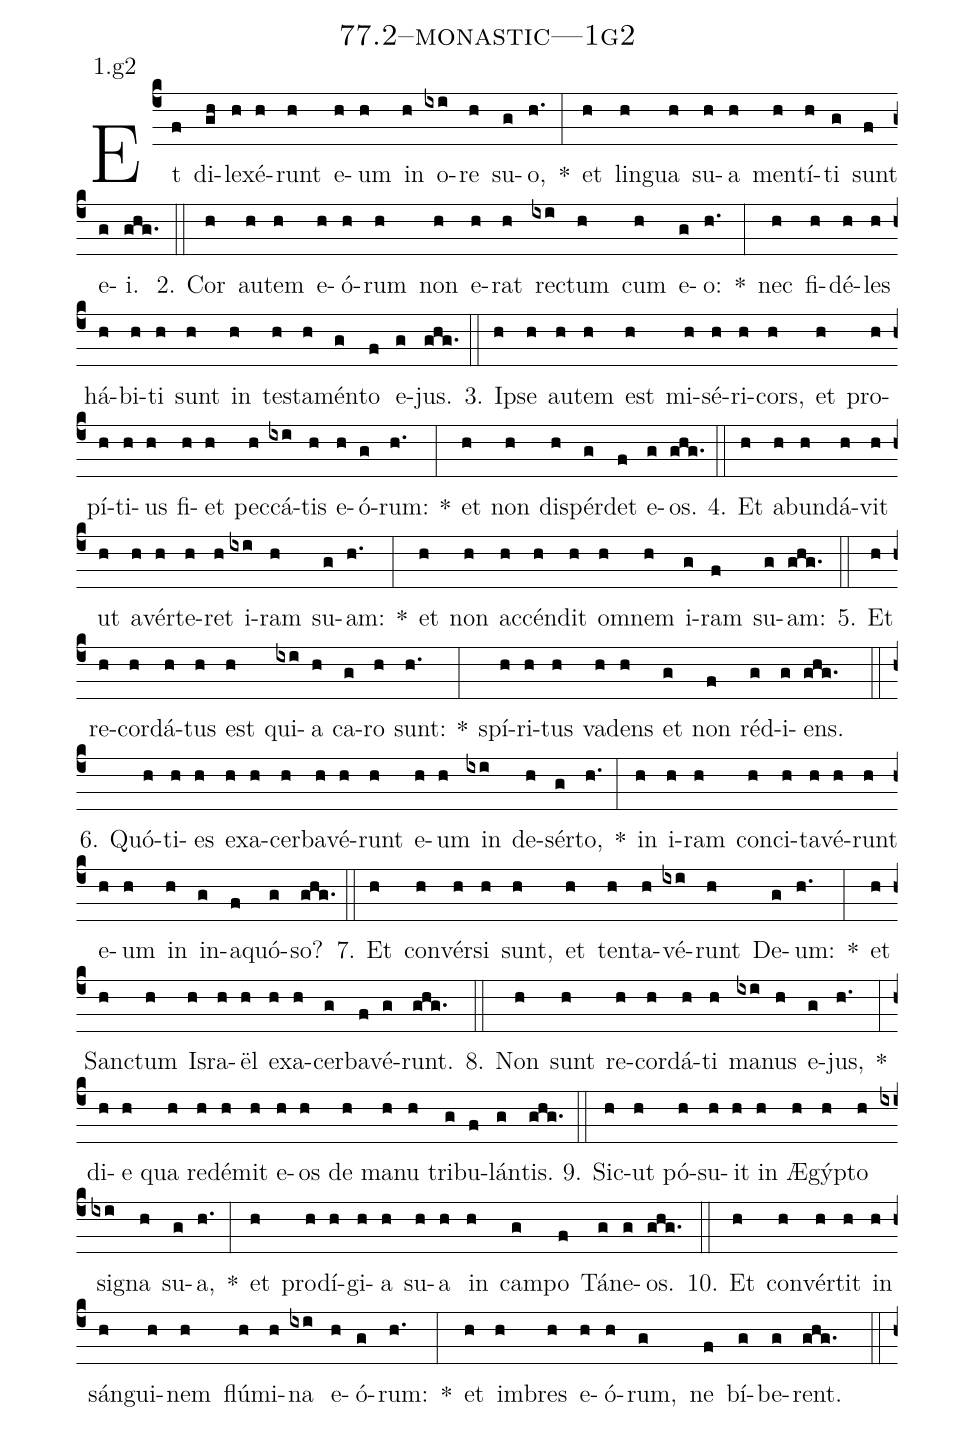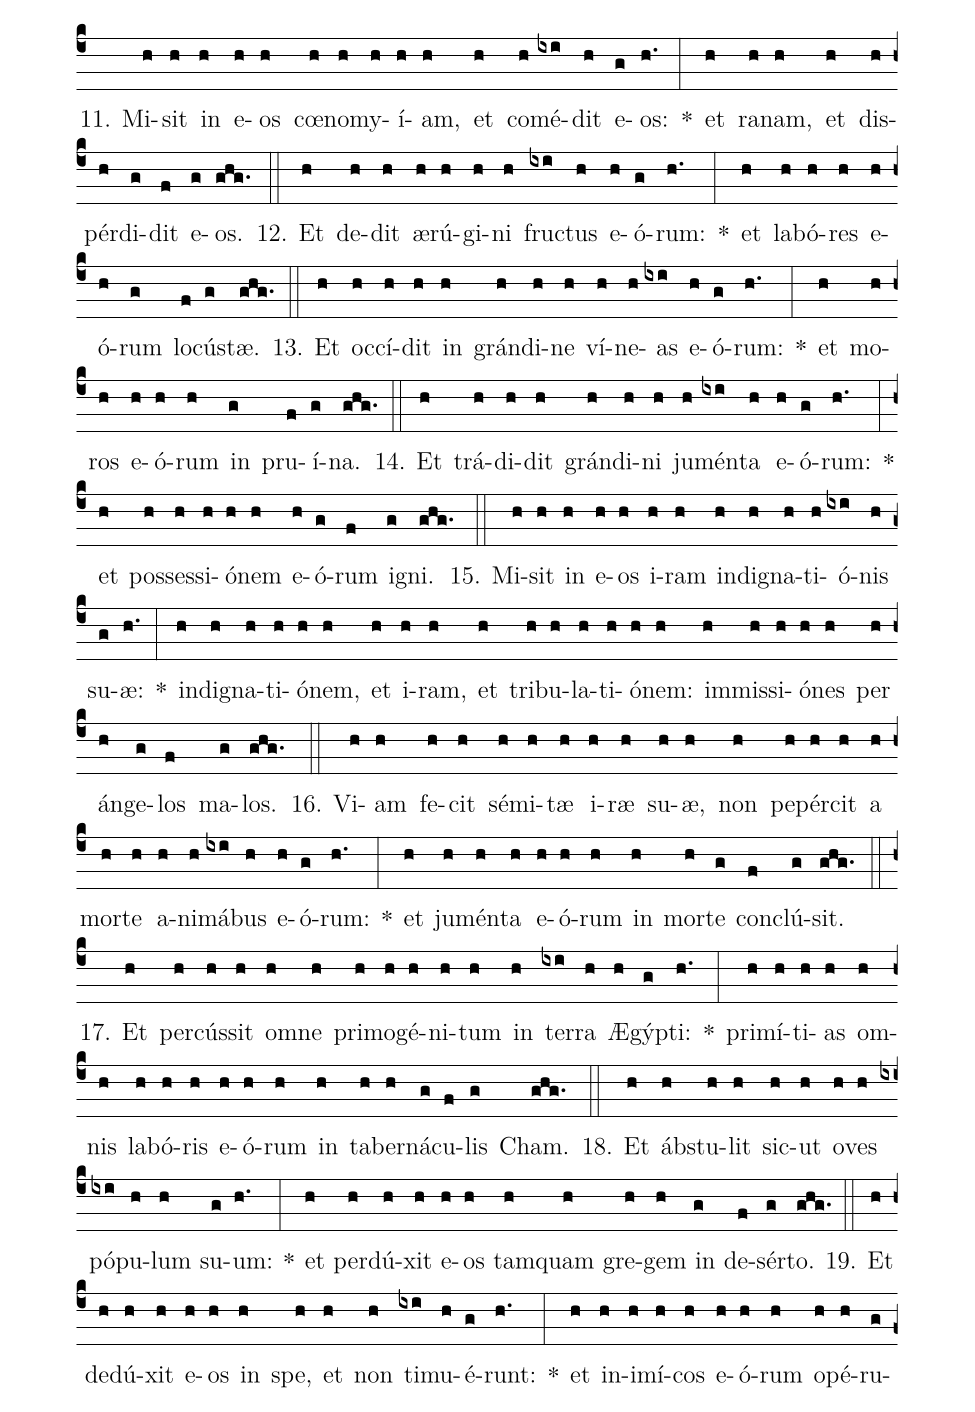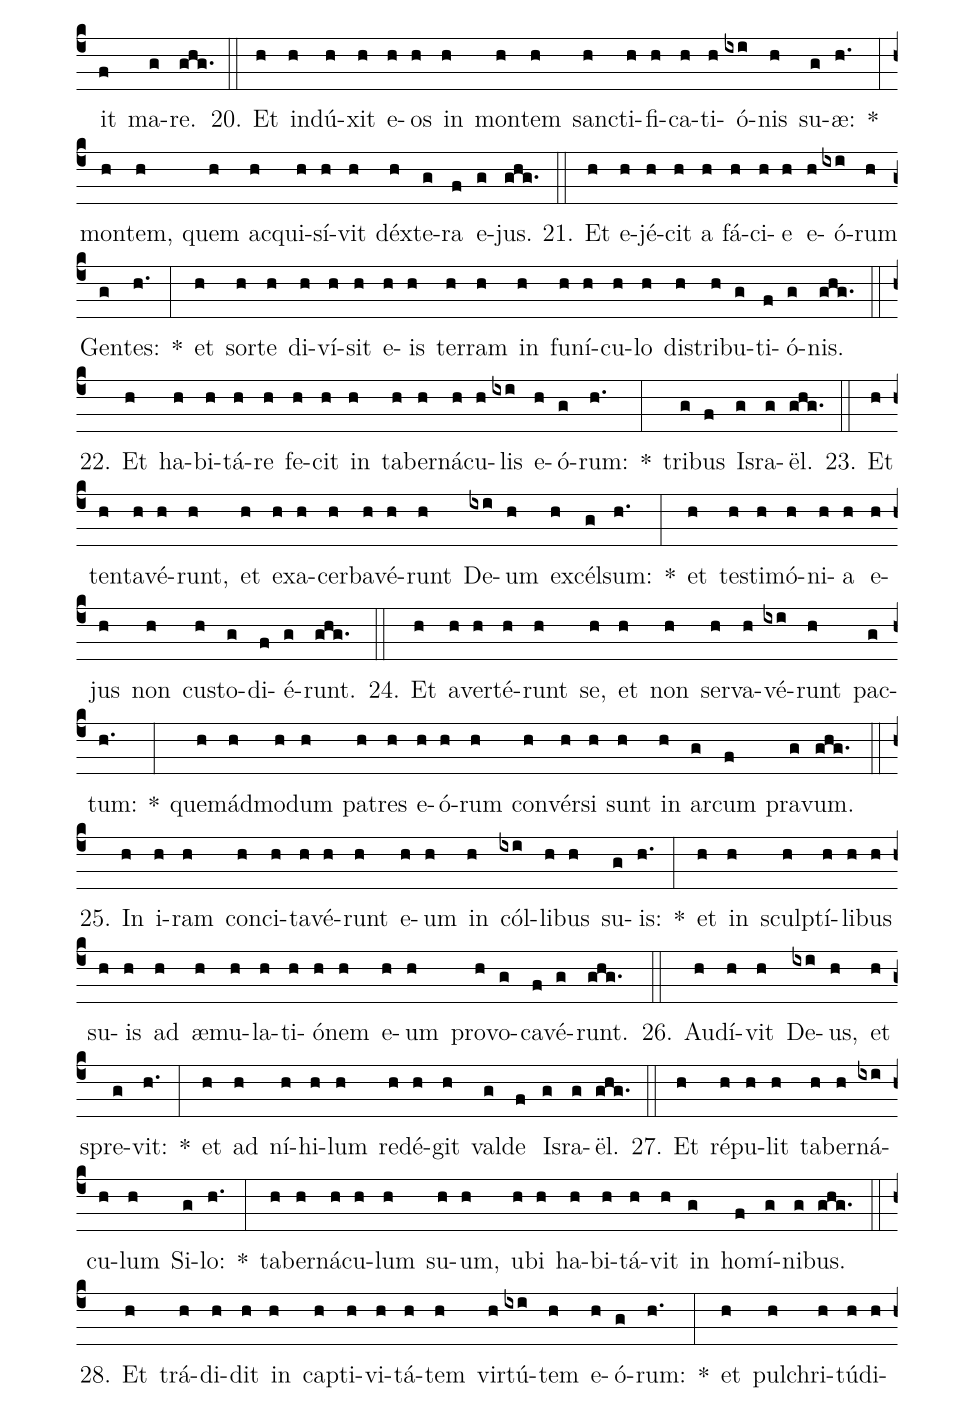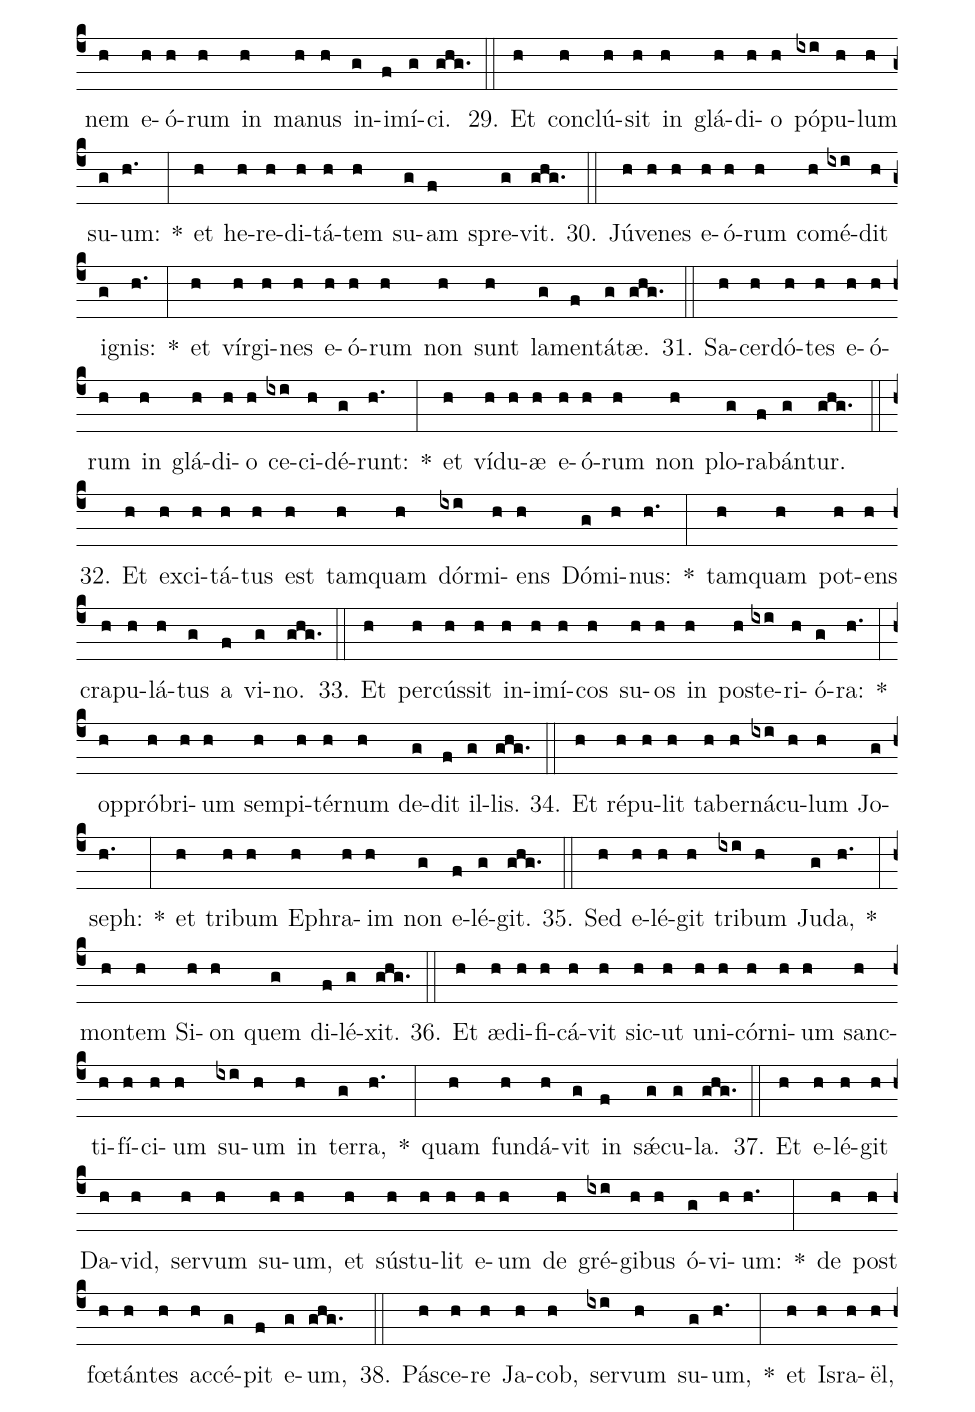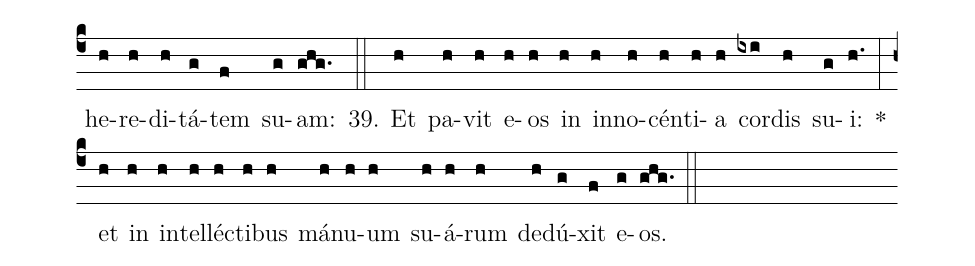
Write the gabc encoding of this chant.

name: 77.2--monastic---1g2;
annotation: 1.g2;
%%
(c4)Et(f) di(gh)le(h)xé(h)runt(h) e(h)um(h) in(h) o(ixi)re(h) su(g)o,(h.) *(:) et(h) lin(h)gua(h) su(h)a(h) men(h)tí(h)ti(g) sunt(f) e(g)i.(ghg.) (::)
2. Cor(h) au(h)tem(h) e(h)ó(h)rum(h) non(h) e(h)rat(h) rec(ixi)tum(h) cum(h) e(g)o:(h.) *(:) nec(h) fi(h)dé(h)les(h) há(h)bi(h)ti(h) sunt(h) in(h) tes(h)ta(h)mén(g)to(f) e(g)jus.(ghg.) (::)
3. Ip(h)se(h) au(h)tem(h) est(h) mi(h)sé(h)ri(h)cors,(h) et(h) pro(h)pí(h)ti(h)us(h) fi(h)et(h) pec(h)cá(ixi)tis(h) e(h)ó(g)rum:(h.) *(:) et(h) non(h) dis(h)pér(g)det(f) e(g)os.(ghg.) (::)
4. Et(h) ab(h)un(h)dá(h)vit(h) ut(h) a(h)vér(h)te(h)ret(h) i(ixi)ram(h) su(g)am:(h.) *(:) et(h) non(h) ac(h)cén(h)dit(h) om(h)nem(h) i(g)ram(f) su(g)am:(ghg.) (::)
5. Et(h) re(h)cor(h)dá(h)tus(h) est(h) qui(ixi)a(h) ca(g)ro(h) sunt:(h.) *(:) spí(h)ri(h)tus(h) va(h)dens(h) et(g) non(f) réd(g)i(g)ens.(ghg.) (::)
6. Quó(h)ti(h)es(h) ex(h)a(h)cer(h)ba(h)vé(h)runt(h) e(h)um(h) in(ixi) de(h)sér(g)to,(h.) *(:) in(h) i(h)ram(h) con(h)ci(h)ta(h)vé(h)runt(h) e(h)um(h) in(h) in(g)a(f)quó(g)so?(ghg.) (::)
7. Et(h) con(h)vér(h)si(h) sunt,(h) et(h) ten(h)ta(h)vé(ixi)runt(h) De(g)um:(h.) *(:) et(h) Sanc(h)tum(h) Is(h)ra(h)ël(h) ex(h)a(h)cer(g)ba(f)vé(g)runt.(ghg.) (::)
8. Non(h) sunt(h) re(h)cor(h)dá(h)ti(h) ma(ixi)nus(h) e(g)jus,(h.) *(:) di(h)e(h) qua(h) red(h)é(h)mit(h) e(h)os(h) de(h) ma(h)nu(h) tri(g)bu(f)lán(g)tis.(ghg.) (::)
9. Sic(h)ut(h) pó(h)su(h)it(h) in(h) Æ(h)gýp(h)to(h) si(ixi)gna(h) su(g)a,(h.) *(:) et(h) prod(h)í(h)gi(h)a(h) su(h)a(h) in(h) cam(g)po(f) Tá(g)ne(g)os.(ghg.) (::)
10. Et(h) con(h)vér(h)tit(h) in(h) sán(h)gui(h)nem(h) flú(h)mi(h)na(ixi) e(h)ó(g)rum:(h.) *(:) et(h) im(h)bres(h) e(h)ó(h)rum,(g) ne(f) bí(g)be(g)rent.(ghg.) (::)
11. Mi(h)sit(h) in(h) e(h)os(h) cœ(h)no(h)my(h)í(h)am,(h) et(h) com(h)é(ixi)dit(h) e(g)os:(h.) *(:) et(h) ra(h)nam,(h) et(h) dis(h)pér(h)di(g)dit(f) e(g)os.(ghg.) (::)
12. Et(h) de(h)dit(h) æ(h)rú(h)gi(h)ni(h) fruc(ixi)tus(h) e(h)ó(g)rum:(h.) *(:) et(h) la(h)bó(h)res(h) e(h)ó(h)rum(g) lo(f)cús(g)tæ.(ghg.) (::)
13. Et(h) oc(h)cí(h)dit(h) in(h) grán(h)di(h)ne(h) ví(h)ne(h)as(ixi) e(h)ó(g)rum:(h.) *(:) et(h) mo(h)ros(h) e(h)ó(h)rum(h) in(g) pru(f)í(g)na.(ghg.) (::)
14. Et(h) trá(h)di(h)dit(h) grán(h)di(h)ni(h) ju(h)mén(ixi)ta(h) e(h)ó(g)rum:(h.) *(:) et(h) pos(h)ses(h)si(h)ó(h)nem(h) e(h)ó(g)rum(f) i(g)gni.(ghg.) (::)
15. Mi(h)sit(h) in(h) e(h)os(h) i(h)ram(h) in(h)di(h)gna(h)ti(h)ó(ixi)nis(h) su(g)æ:(h.) *(:) in(h)di(h)gna(h)ti(h)ó(h)nem,(h) et(h) i(h)ram,(h) et(h) tri(h)bu(h)la(h)ti(h)ó(h)nem:(h) im(h)mis(h)si(h)ó(h)nes(h) per(h) án(h)ge(g)los(f) ma(g)los.(ghg.) (::)
16. Vi(h)am(h) fe(h)cit(h) sé(h)mi(h)tæ(h) i(h)ræ(h) su(h)æ,(h) non(h) pe(h)pér(h)cit(h) a(h) mor(h)te(h) a(h)ni(h)má(ixi)bus(h) e(h)ó(g)rum:(h.) *(:) et(h) ju(h)mén(h)ta(h) e(h)ó(h)rum(h) in(h) mor(h)te(g) con(f)clú(g)sit.(ghg.) (::)
17. Et(h) per(h)cús(h)sit(h) om(h)ne(h) pri(h)mo(h)gé(h)ni(h)tum(h) in(h) ter(ixi)ra(h) Æ(h)gýp(g)ti:(h.) *(:) pri(h)mí(h)ti(h)as(h) om(h)nis(h) la(h)bó(h)ris(h) e(h)ó(h)rum(h) in(h) ta(h)ber(h)ná(g)cu(f)lis(g) Cham.(ghg.) (::)
18. Et(h) ábs(h)tu(h)lit(h) sic(h)ut(h) o(h)ves(h) pó(ixi)pu(h)lum(h) su(g)um:(h.) *(:) et(h) per(h)dú(h)xit(h) e(h)os(h) tam(h)quam(h) gre(h)gem(h) in(g) de(f)sér(g)to.(ghg.) (::)
19. Et(h) de(h)dú(h)xit(h) e(h)os(h) in(h) spe,(h) et(h) non(h) ti(ixi)mu(h)é(g)runt:(h.) *(:) et(h) in(h)i(h)mí(h)cos(h) e(h)ó(h)rum(h) o(h)pé(h)ru(g)it(f) ma(g)re.(ghg.) (::)
20. Et(h) in(h)dú(h)xit(h) e(h)os(h) in(h) mon(h)tem(h) sanc(h)ti(h)fi(h)ca(h)ti(h)ó(ixi)nis(h) su(g)æ:(h.) *(:) mon(h)tem,(h) quem(h) ac(h)qui(h)sí(h)vit(h) déx(h)te(g)ra(f) e(g)jus.(ghg.) (::)
21. Et(h) e(h)jé(h)cit(h) a(h) fá(h)ci(h)e(h) e(h)ó(ixi)rum(h) Gen(g)tes:(h.) *(:) et(h) sor(h)te(h) di(h)ví(h)sit(h) e(h)is(h) ter(h)ram(h) in(h) fu(h)ní(h)cu(h)lo(h) dis(h)tri(h)bu(g)ti(f)ó(g)nis.(ghg.) (::)
22. Et(h) ha(h)bi(h)tá(h)re(h) fe(h)cit(h) in(h) ta(h)ber(h)ná(h)cu(h)lis(ixi) e(h)ó(g)rum:(h.) *(:) tri(g)bus(f) Is(g)ra(g)ël.(ghg.) (::)
23. Et(h) ten(h)ta(h)vé(h)runt,(h) et(h) ex(h)a(h)cer(h)ba(h)vé(h)runt(h) De(ixi)um(h) ex(h)cél(g)sum:(h.) *(:) et(h) tes(h)ti(h)mó(h)ni(h)a(h) e(h)jus(h) non(h) cus(h)to(g)di(f)é(g)runt.(ghg.) (::)
24. Et(h) a(h)ver(h)té(h)runt(h) se,(h) et(h) non(h) ser(h)va(h)vé(ixi)runt(h) pac(g)tum:(h.) *(:) quem(h)ád(h)mo(h)dum(h) pa(h)tres(h) e(h)ó(h)rum(h) con(h)vér(h)si(h) sunt(h) in(h) ar(g)cum(f) pra(g)vum.(ghg.) (::)
25. In(h) i(h)ram(h) con(h)ci(h)ta(h)vé(h)runt(h) e(h)um(h) in(h) cól(ixi)li(h)bus(h) su(g)is:(h.) *(:) et(h) in(h) sculp(h)tí(h)li(h)bus(h) su(h)is(h) ad(h) æ(h)mu(h)la(h)ti(h)ó(h)nem(h) e(h)um(h) pro(h)vo(g)ca(f)vé(g)runt.(ghg.) (::)
26. Au(h)dí(h)vit(h) De(ixi)us,(h) et(h) spre(g)vit:(h.) *(:) et(h) ad(h) ní(h)hi(h)lum(h) red(h)é(h)git(h) val(g)de(f) Is(g)ra(g)ël.(ghg.) (::)
27. Et(h) ré(h)pu(h)lit(h) ta(h)ber(h)ná(ixi)cu(h)lum(h) Si(g)lo:(h.) *(:) ta(h)ber(h)ná(h)cu(h)lum(h) su(h)um,(h) u(h)bi(h) ha(h)bi(h)tá(h)vit(h) in(g) ho(f)mí(g)ni(g)bus.(ghg.) (::)
28. Et(h) trá(h)di(h)dit(h) in(h) cap(h)ti(h)vi(h)tá(h)tem(h) vir(h)tú(ixi)tem(h) e(h)ó(g)rum:(h.) *(:) et(h) pul(h)chri(h)tú(h)di(h)nem(h) e(h)ó(h)rum(h) in(h) ma(h)nus(h) in(g)i(f)mí(g)ci.(ghg.) (::)
29. Et(h) con(h)clú(h)sit(h) in(h) glá(h)di(h)o(h) pó(ixi)pu(h)lum(h) su(g)um:(h.) *(:) et(h) he(h)re(h)di(h)tá(h)tem(h) su(g)am(f) spre(g)vit.(ghg.) (::)
30. Jú(h)ve(h)nes(h) e(h)ó(h)rum(h) com(h)é(ixi)dit(h) i(g)gnis:(h.) *(:) et(h) vír(h)gi(h)nes(h) e(h)ó(h)rum(h) non(h) sunt(h) la(g)men(f)tá(g)tæ.(ghg.) (::)
31. Sa(h)cer(h)dó(h)tes(h) e(h)ó(h)rum(h) in(h) glá(h)di(h)o(h) ce(ixi)ci(h)dé(g)runt:(h.) *(:) et(h) ví(h)du(h)æ(h) e(h)ó(h)rum(h) non(h) plo(g)ra(f)bán(g)tur.(ghg.) (::)
32. Et(h) ex(h)ci(h)tá(h)tus(h) est(h) tam(h)quam(h) dór(ixi)mi(h)ens(h) Dó(g)mi(h)nus:(h.) *(:) tam(h)quam(h) pot(h)ens(h) cra(h)pu(h)lá(h)tus(g) a(f) vi(g)no.(ghg.) (::)
33. Et(h) per(h)cús(h)sit(h) in(h)i(h)mí(h)cos(h) su(h)os(h) in(h) post(h)e(ixi)ri(h)ó(g)ra:(h.) *(:) op(h)pró(h)bri(h)um(h) sem(h)pi(h)tér(h)num(h) de(g)dit(f) il(g)lis.(ghg.) (::)
34. Et(h) ré(h)pu(h)lit(h) ta(h)ber(h)ná(ixi)cu(h)lum(h) Jo(g)seph:(h.) *(:) et(h) tri(h)bum(h) E(h)phra(h)im(h) non(g) e(f)lé(g)git.(ghg.) (::)
35. Sed(h) e(h)lé(h)git(h) tri(ixi)bum(h) Ju(g)da,(h.) *(:) mon(h)tem(h) Si(h)on(h) quem(g) di(f)lé(g)xit.(ghg.) (::)
36. Et(h) æ(h)di(h)fi(h)cá(h)vit(h) sic(h)ut(h) u(h)ni(h)cór(h)ni(h)um(h) sanc(h)ti(h)fí(h)ci(h)um(h) su(ixi)um(h) in(h) ter(g)ra,(h.) *(:) quam(h) fun(h)dá(h)vit(g) in(f) sǽ(g)cu(g)la.(ghg.) (::)
37. Et(h) e(h)lé(h)git(h) Da(h)vid,(h) ser(h)vum(h) su(h)um,(h) et(h) sús(h)tu(h)lit(h) e(h)um(h) de(h) gré(ixi)gi(h)bus(h) ó(g)vi(h)um:(h.) *(:) de(h) post(h) fœ(h)tán(h)tes(h) ac(h)cé(g)pit(f) e(g)um,(ghg.) (::)
38. Pá(h)sce(h)re(h) Ja(h)cob,(h) ser(ixi)vum(h) su(g)um,(h.) *(:) et(h) Is(h)ra(h)ël,(h) he(h)re(h)di(h)tá(g)tem(f) su(g)am:(ghg.) (::)
39. Et(h) pa(h)vit(h) e(h)os(h) in(h) in(h)no(h)cén(h)ti(h)a(h) cor(ixi)dis(h) su(g)i:(h.) *(:) et(h) in(h) in(h)tel(h)léc(h)ti(h)bus(h) má(h)nu(h)um(h) su(h)á(h)rum(h) de(h)dú(g)xit(f) e(g)os.(ghg.) (::)
